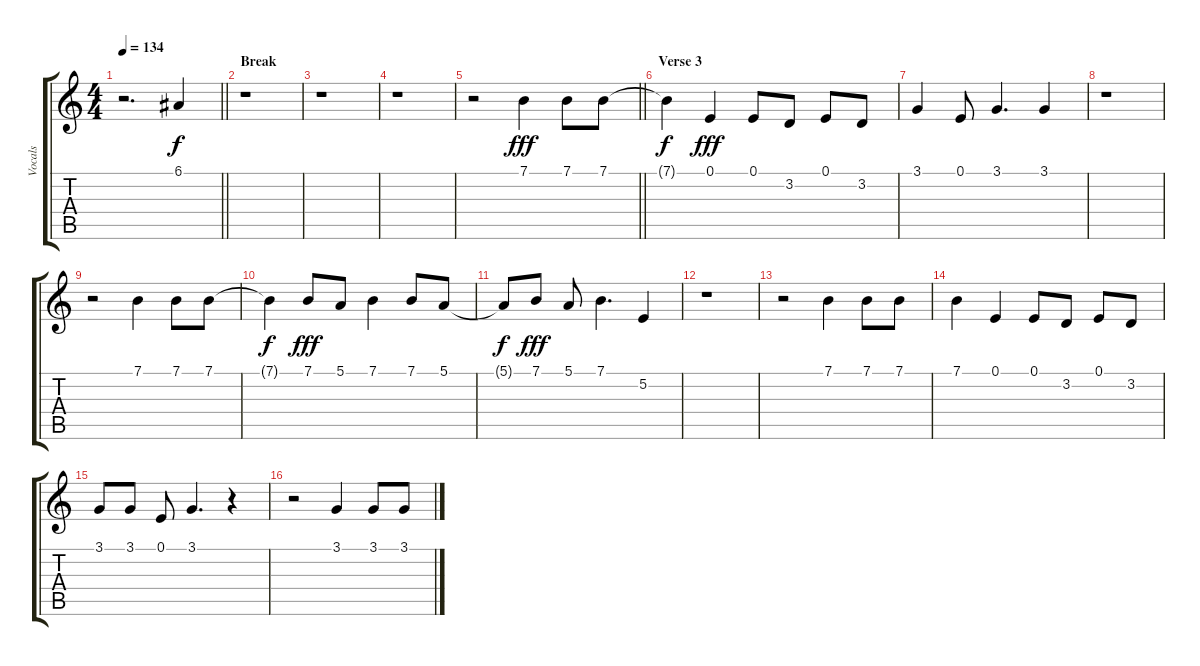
\track ("Vocals" "Vocals") {instrument harmonica}
\staff {score tabs}
\tuning (E4 B3 G3 D3 A2 E2) {hide}
\ts (4 4)
\tempo 134
\clef g2
\barLineRight lightlight
\ks c
r.2{d dy f} 6.1.4 |
\section ("" "Break")
r.1 |
r.1 |
r.1 |
\barLineRight lightlight
r.2 7.1.4{dy fff} 7.1.8 7.1.8 |
\section ("" "Verse 3")
7.1{t}.4{dy f} 0.1.4{dy fff} 0.1.8 3.2.8 0.1.8 3.2.8 |
3.1.4 0.1.8 3.1.4{d} 3.1.4 |
r.1 |
r.2 7.1.4 7.1.8 7.1.8 |
7.1{t}.4{dy f} 7.1.8{dy fff} 5.1.8 7.1.4 7.1.8 5.1.8 |
5.1{t}.8{dy f} 7.1.8{dy fff} 5.1.8 7.1.4{d} 5.2.4 |
r.1 |
r.2 7.1.4 7.1.8 7.1.8 |
7.1.4 0.1.4 0.1.8 3.2.8 0.1.8 3.2.8 |
3.1.8 3.1.8 0.1.8 3.1.4{d} r.4 |
r.2 3.1.4 3.1.8 3.1.8
